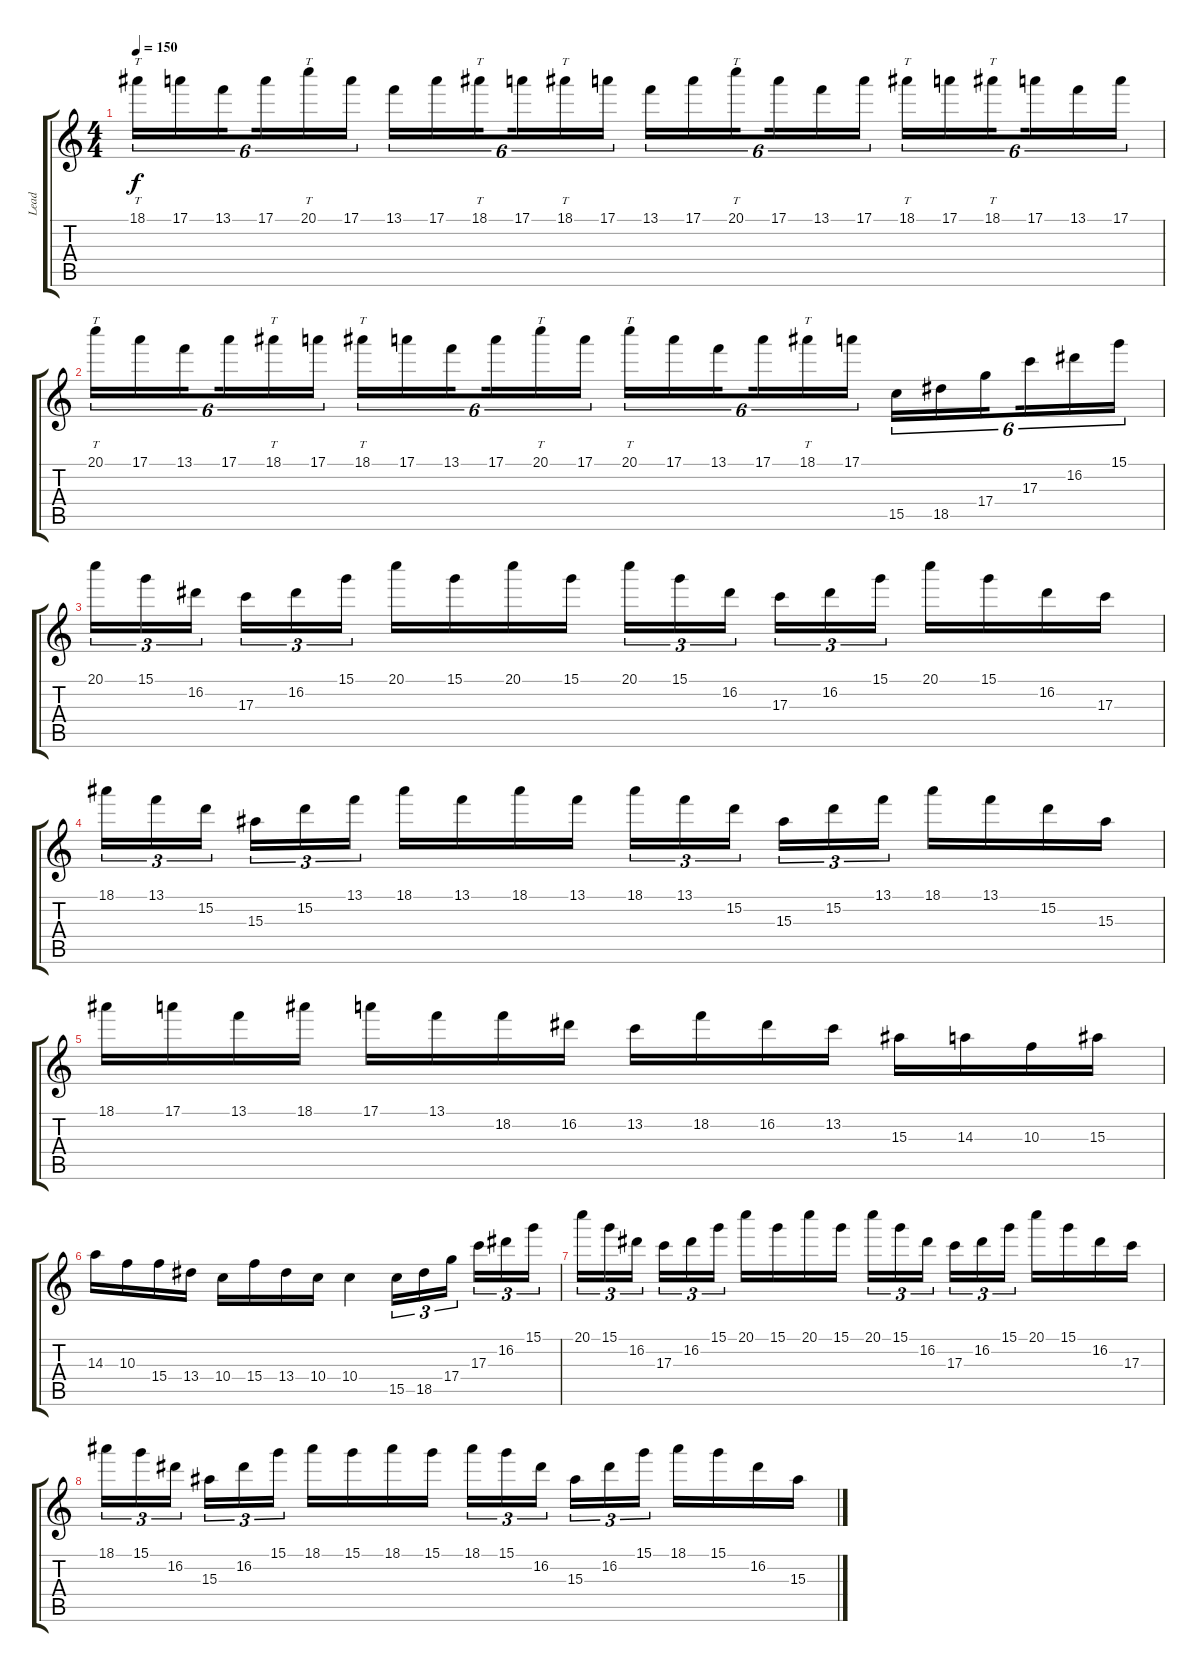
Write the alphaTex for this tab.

\track ("Lead" "Lead") {instrument distortionguitar}
\staff {score tabs}
\tuning (E4 B3 G3 D3 A2 E2) {hide}
\ts (4 4)
\tempo 150
\clef g2
\ks c
18.1.16{tt tu (6 4) dy f} 17.1.16{tu (6 4)} 13.1.16{tu (6 4) beam splitsecondary} 17.1.16{tu (6 4)} 20.1.16{tt tu (6 4)} 17.1.16{tu (6 4)} 13.1.16{tu (6 4)} 17.1.16{tu (6 4)} 18.1.16{tt tu (6 4) beam splitsecondary} 17.1.16{tu (6 4)} 18.1.16{tt tu (6 4)} 17.1.16{tu (6 4)} 13.1.16{tu (6 4)} 17.1.16{tu (6 4)} 20.1.16{tt tu (6 4) beam splitsecondary} 17.1.16{tu (6 4)} 13.1.16{tu (6 4)} 17.1.16{tu (6 4)} 18.1.16{tt tu (6 4)} 17.1.16{tu (6 4)} 18.1.16{tt tu (6 4) beam splitsecondary} 17.1.16{tu (6 4)} 13.1.16{tu (6 4)} 17.1.16{tu (6 4)} |
20.1.16{tt tu (6 4)} 17.1.16{tu (6 4)} 13.1.16{tu (6 4) beam splitsecondary} 17.1.16{tu (6 4)} 18.1.16{tt tu (6 4)} 17.1.16{tu (6 4)} 18.1.16{tt tu (6 4)} 17.1.16{tu (6 4)} 13.1.16{tu (6 4) beam splitsecondary} 17.1.16{tu (6 4)} 20.1.16{tt tu (6 4)} 17.1.16{tu (6 4)} 20.1.16{tt tu (6 4)} 17.1.16{tu (6 4)} 13.1.16{tu (6 4) beam splitsecondary} 17.1.16{tu (6 4)} 18.1.16{tt tu (6 4)} 17.1.16{tu (6 4)} 15.5.16{tu (6 4)} 18.5.16{tu (6 4)} 17.4.16{tu (6 4) beam splitsecondary} 17.3.16{tu (6 4)} 16.2.16{tu (6 4)} 15.1.16{tu (6 4)} |
20.1.16{tu (3 2)} 15.1.16{tu (3 2)} 16.2.16{tu (3 2) beam splitsecondary} 17.3.16{tu (3 2)} 16.2.16{tu (3 2)} 15.1.16{tu (3 2)} 20.1.16 15.1.16 20.1.16 15.1.16 20.1.16{tu (3 2)} 15.1.16{tu (3 2)} 16.2.16{tu (3 2) beam splitsecondary} 17.3.16{tu (3 2)} 16.2.16{tu (3 2)} 15.1.16{tu (3 2)} 20.1.16 15.1.16 16.2.16 17.3.16 |
18.1.16{tu (3 2)} 13.1.16{tu (3 2)} 15.2.16{tu (3 2) beam splitsecondary} 15.3.16{tu (3 2)} 15.2.16{tu (3 2)} 13.1.16{tu (3 2)} 18.1.16 13.1.16 18.1.16 13.1.16 18.1.16{tu (3 2)} 13.1.16{tu (3 2)} 15.2.16{tu (3 2) beam splitsecondary} 15.3.16{tu (3 2)} 15.2.16{tu (3 2)} 13.1.16{tu (3 2)} 18.1.16 13.1.16 15.2.16 15.3.16 |
18.1.16 17.1.16 13.1.16 18.1.16 17.1.16 13.1.16 18.2.16 16.2.16 13.2.16 18.2.16 16.2.16 13.2.16 15.3.16 14.3.16 10.3.16 15.3.16 |
14.3.16 10.3.16 15.4.16 13.4.16 10.4.16 15.4.16 13.4.16 10.4.16 10.4.4 15.5.16{tu (3 2)} 18.5.16{tu (3 2)} 17.4.16{tu (3 2) beam splitsecondary} 17.3.16{tu (3 2)} 16.2.16{tu (3 2)} 15.1.16{tu (3 2)} |
20.1.16{tu (3 2)} 15.1.16{tu (3 2)} 16.2.16{tu (3 2) beam splitsecondary} 17.3.16{tu (3 2)} 16.2.16{tu (3 2)} 15.1.16{tu (3 2)} 20.1.16 15.1.16 20.1.16 15.1.16 20.1.16{tu (3 2)} 15.1.16{tu (3 2)} 16.2.16{tu (3 2) beam splitsecondary} 17.3.16{tu (3 2)} 16.2.16{tu (3 2)} 15.1.16{tu (3 2)} 20.1.16 15.1.16 16.2.16 17.3.16 |
18.1.16{tu (3 2)} 15.1.16{tu (3 2)} 16.2.16{tu (3 2) beam splitsecondary} 15.3.16{tu (3 2)} 16.2.16{tu (3 2)} 15.1.16{tu (3 2)} 18.1.16 15.1.16 18.1.16 15.1.16 18.1.16{tu (3 2)} 15.1.16{tu (3 2)} 16.2.16{tu (3 2) beam splitsecondary} 15.3.16{tu (3 2)} 16.2.16{tu (3 2)} 15.1.16{tu (3 2)} 18.1.16 15.1.16 16.2.16 15.3.16
